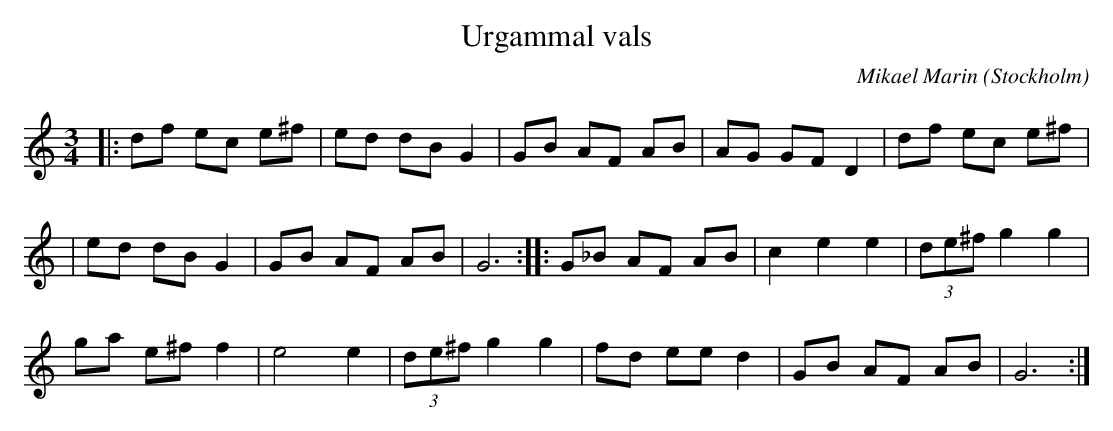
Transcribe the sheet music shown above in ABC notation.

X:1
T:Urgammal vals
C:Mikael Marin
O:Stockholm
M:3/4
L:1/8
K:Gmix
|:df ec e^f |ed dB G2|GB AF AB|AG GF D2|df ec e^f|
|ed dB G2|GB AF AB|G6:||:G_B AF AB|c2 e2 e2|(3de^f g2 g2|
ga e^f f2|e4 e2|(3de^f g2 g2|fd ee d2|GB AF AB|G6:|
